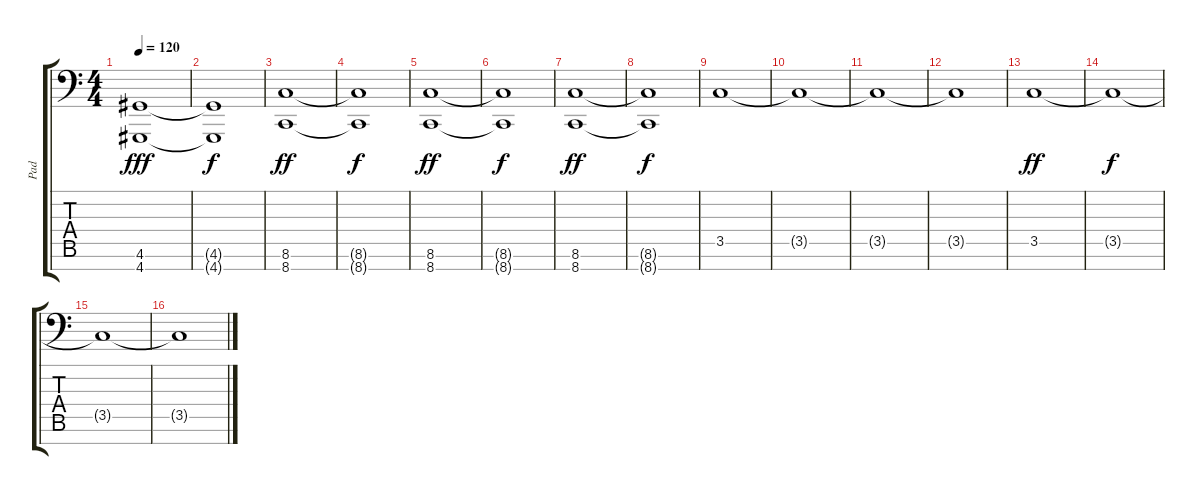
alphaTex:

\track ("Pad" "Pad") {instrument pad8sweep}
\staff {score tabs}
\tuning (E4 B3 G3 D3 A2 E2 E1) {hide}
\ts (4 4)
\tempo 120
\clef f4
\ks c
(4.6 4.7).1{dy fff} |
(4.6{t} 4.7{t}).1{dy f} |
(8.6 8.7).1{dy ff} |
(8.6{t} 8.7{t}).1{dy f} |
(8.6 8.7).1{dy ff} |
(8.6{t} 8.7{t}).1{dy f} |
(8.6 8.7).1{dy ff} |
(8.6{t} 8.7{t}).1{dy f} |
3.5.1 |
3.5{t}.1 |
3.5{t}.1 |
3.5{t}.1 |
3.5.1{dy ff} |
3.5{t}.1{dy f} |
3.5{t}.1 |
3.5{t}.1
